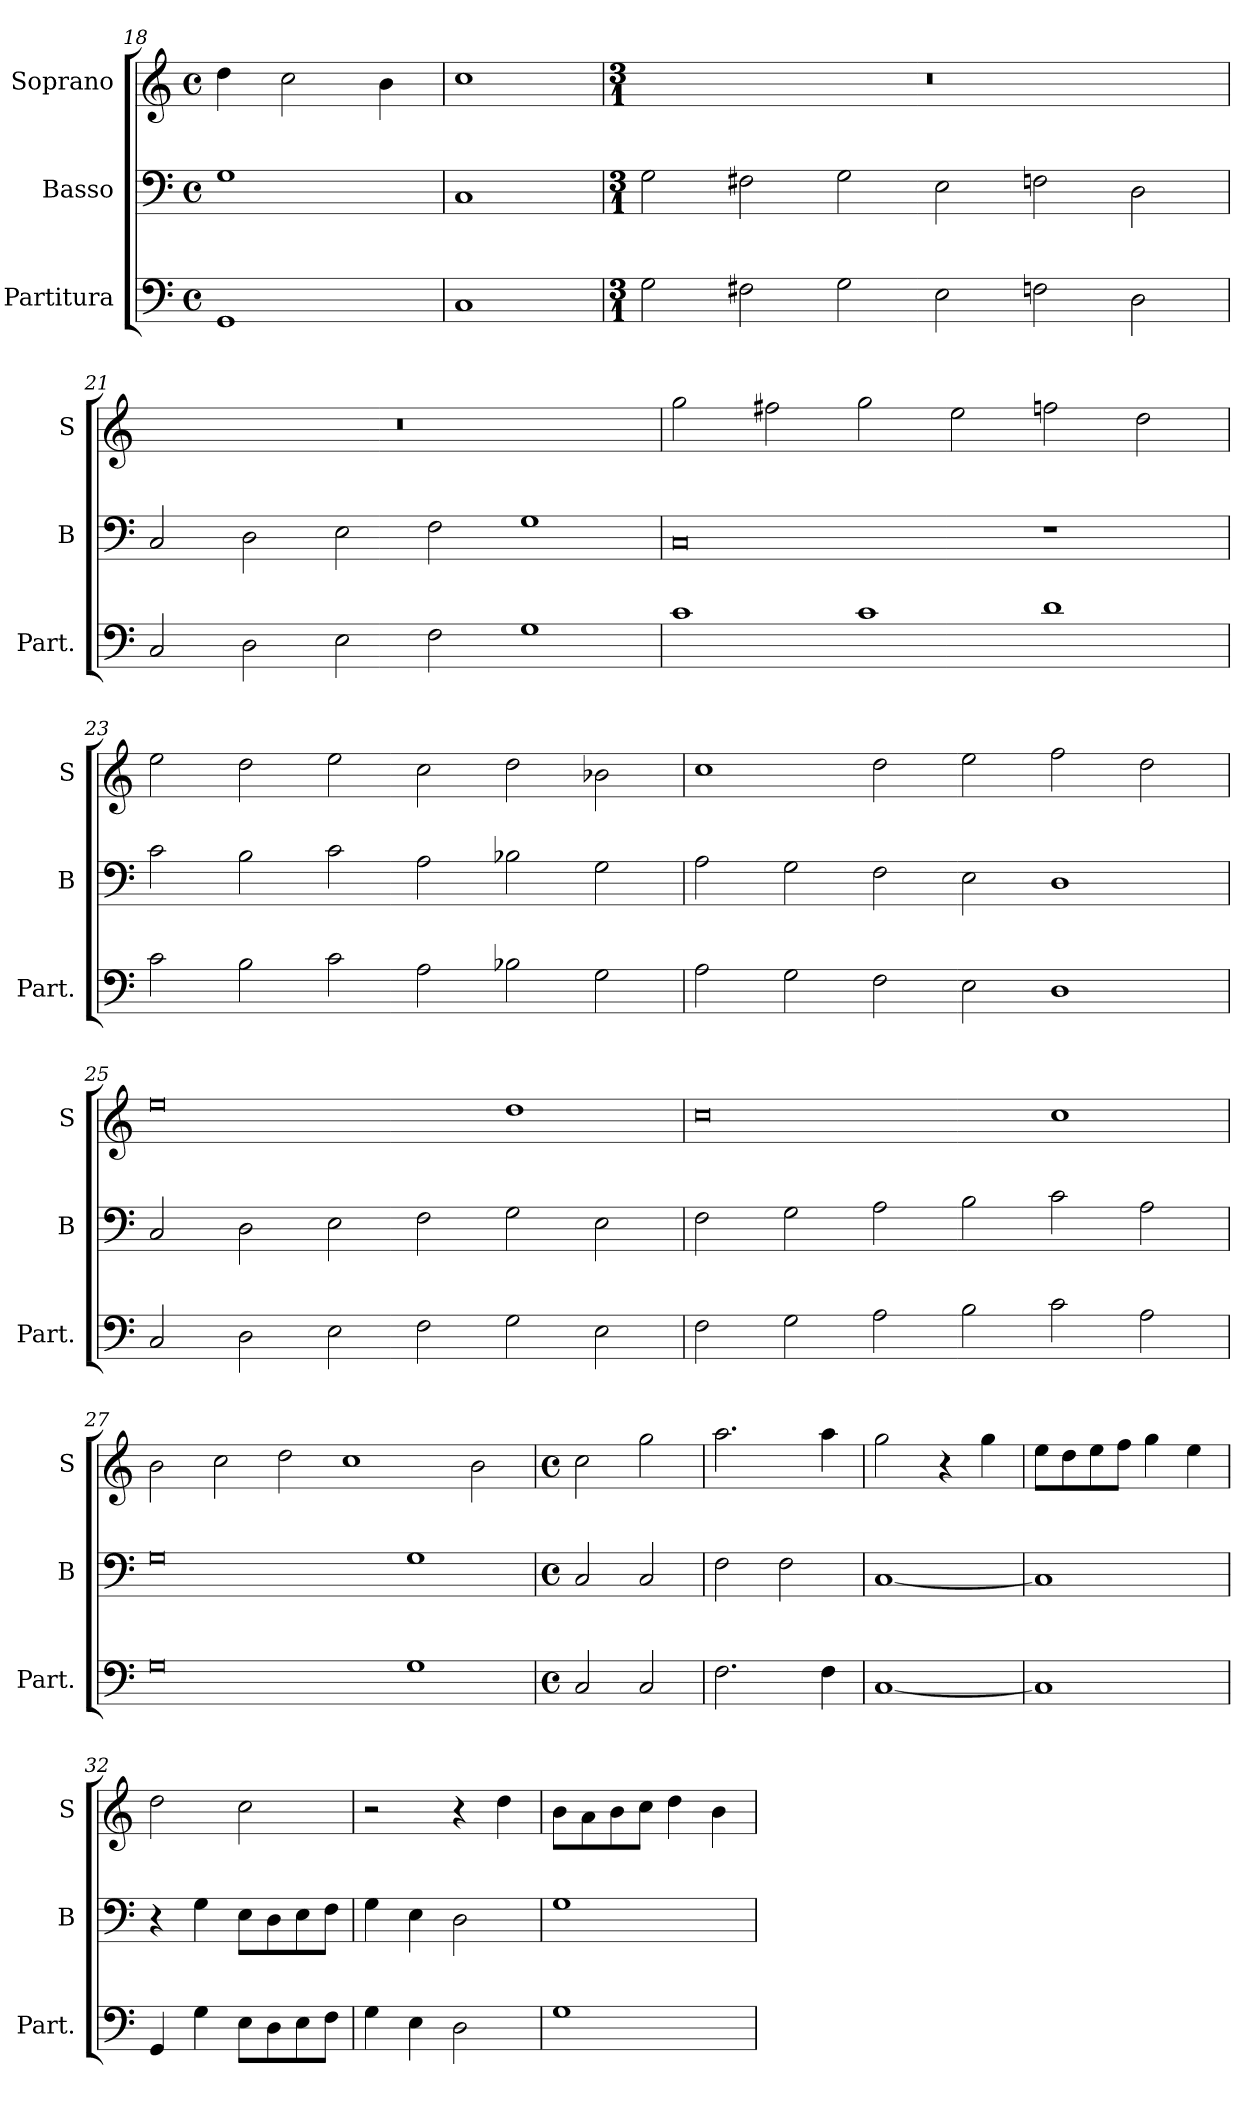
**kern	**kern	**kern
*part3	*part2	*part1
*staff3	*staff2	*staff1
*I"Partitura	*I"Basso	*I"Soprano
*I'Part.	*I'B	*I'S
*clefF4	*clefF4	*clefG2
*k[]	*k[]	*k[]
*M4/4	*M4/4	*M4/4
*met(c)	*met(c)	*met(c)
=18	=18	=18
1GG	1G	4dd\
.	.	2cc\
.	.	4b\
=19	=19	=19
1C	1C	1cc
=20	=20	=20
*M3/1	*M3/1	*M3/1
*	*	*MM480
2G\	2G\	0.r
2F#X\	2F#X\	.
2G\	2G\	.
2E\	2E\	.
2Fn\	2Fn\	.
2D\	2D\	.
=21	=21	=21
2C/	2C/	0.r
2D\	2D\	.
2E\	2E\	.
2F\	2F\	.
1G	1G	.
=22	=22	=22
1c	0C	2gg\
.	.	2ff#X\
1c	.	2gg\
.	.	2ee\
1d	1r	2ffn\
.	.	2dd\
=23	=23	=23
2c\	2c\	2ee\
2B\	2B\	2dd\
2c\	2c\	2ee\
2A\	2A\	2cc\
2B-X\	2B-X\	2dd\
2G\	2G\	2b-X\
=24	=24	=24
2A\	2A\	1cc
2G\	2G\	.
2F\	2F\	2dd\
2E\	2E\	2ee\
1D	1D	2ff\
.	.	2dd\
=25	=25	=25
2C/	2C/	0ee
2D\	2D\	.
2E\	2E\	.
2F\	2F\	.
2G\	2G\	1dd
2E\	2E\	.
=26	=26	=26
2F\	2F\	0cc
2G\	2G\	.
2A\	2A\	.
2B\	2B\	.
2c\	2c\	1cc
2A\	2A\	.
=27	=27	=27
0G>	0G	2b\
.	.	2cc\
.	.	2dd\
.	.	1cc
1G	1G	.
.	.	2b\
=28	=28	=28
*M4/4	*M4/4	*M4/4
*met(c)	*met(c)	*met(c)
*	*	*MM120
2C/	2C/	2cc\
2C/	2C/	2gg\
=29	=29	=29
2.F\	2F\	2.aa\
.	2F\	.
4F\	.	4aa\
=30	=30	=30
[1C	[1C	2gg\
.	.	4r
.	.	4gg\
=31	=31	=31
1C]	1C]	8ee\L
.	.	8dd\
.	.	8ee\
.	.	8ff\J
.	.	4gg\
.	.	4ee\
=32	=32	=32
4GG/	4r	2dd\
4G\	4G\	.
8E\L	8E\L	2cc\
8D\	8D\	.
8E\	8E\	.
8F\J	8F\J	.
=33	=33	=33
4G\	4G\	2r
4E\	4E\	.
2D\	2D\	4r
.	.	4dd\
=34	=34	=34
1G	1G	8b\L
.	.	8a\
.	.	8b\
.	.	8cc\J
.	.	4dd\
.	.	4b\
=	=	=
*-	*-	*-
